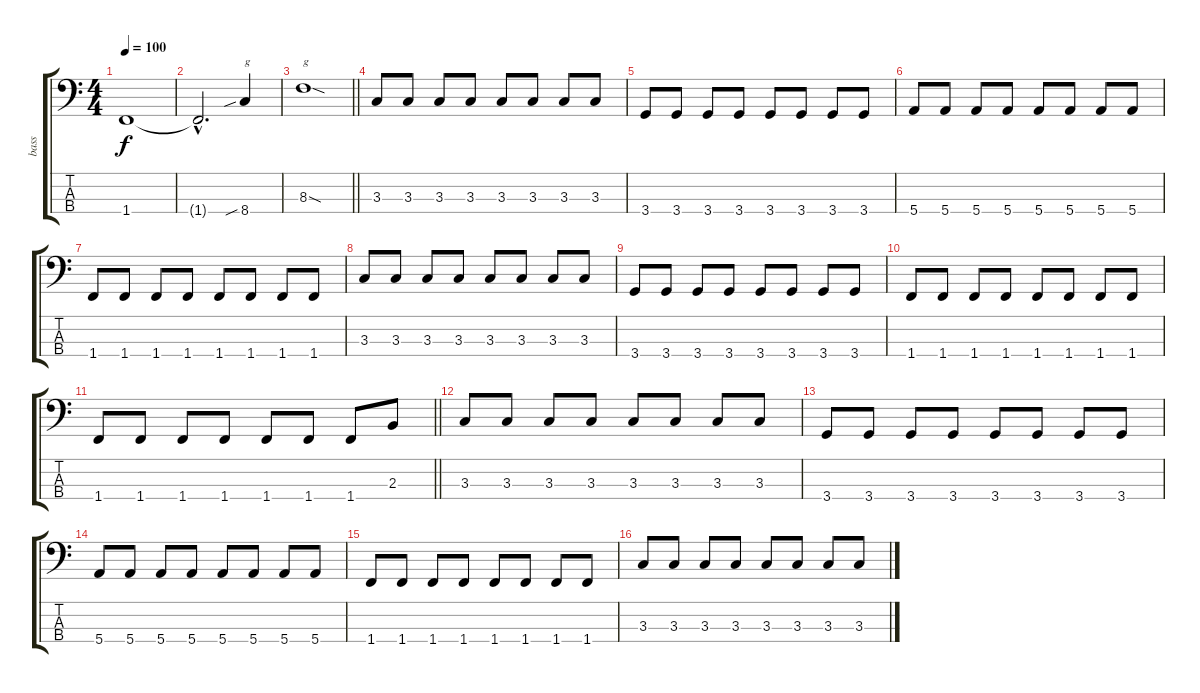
\track ("bass" "bass") {instrument electricbasspick}
\staff {score tabs}
\tuning (G2 D2 A1 E1) {hide}
\ts (4 4)
\tempo 100
\clef f4
\ks c
1.4.1{dy f} |
1.4{hac t}.2{d} 8.4{sib}.4{txt "g"} |
\barLineRight lightlight
8.3{sod}.1{txt "g"} |
3.3.8 3.3.8 3.3.8 3.3.8 3.3.8 3.3.8 3.3.8 3.3.8 |
3.4.8 3.4.8 3.4.8 3.4.8 3.4.8 3.4.8 3.4.8 3.4.8 |
5.4.8 5.4.8 5.4.8 5.4.8 5.4.8 5.4.8 5.4.8 5.4.8 |
1.4.8 1.4.8 1.4.8 1.4.8 1.4.8 1.4.8 1.4.8 1.4.8 |
3.3.8 3.3.8 3.3.8 3.3.8 3.3.8 3.3.8 3.3.8 3.3.8 |
3.4.8 3.4.8 3.4.8 3.4.8 3.4.8 3.4.8 3.4.8 3.4.8 |
1.4.8 1.4.8 1.4.8 1.4.8 1.4.8 1.4.8 1.4.8 1.4.8 |
\barLineRight lightlight
1.4.8 1.4.8 1.4.8 1.4.8 1.4.8 1.4.8 1.4.8 2.3.8 |
3.3.8 3.3.8 3.3.8 3.3.8 3.3.8 3.3.8 3.3.8 3.3.8 |
3.4.8 3.4.8 3.4.8 3.4.8 3.4.8 3.4.8 3.4.8 3.4.8 |
5.4.8 5.4.8 5.4.8 5.4.8 5.4.8 5.4.8 5.4.8 5.4.8 |
1.4.8 1.4.8 1.4.8 1.4.8 1.4.8 1.4.8 1.4.8 1.4.8 |
3.3.8 3.3.8 3.3.8 3.3.8 3.3.8 3.3.8 3.3.8 3.3.8
